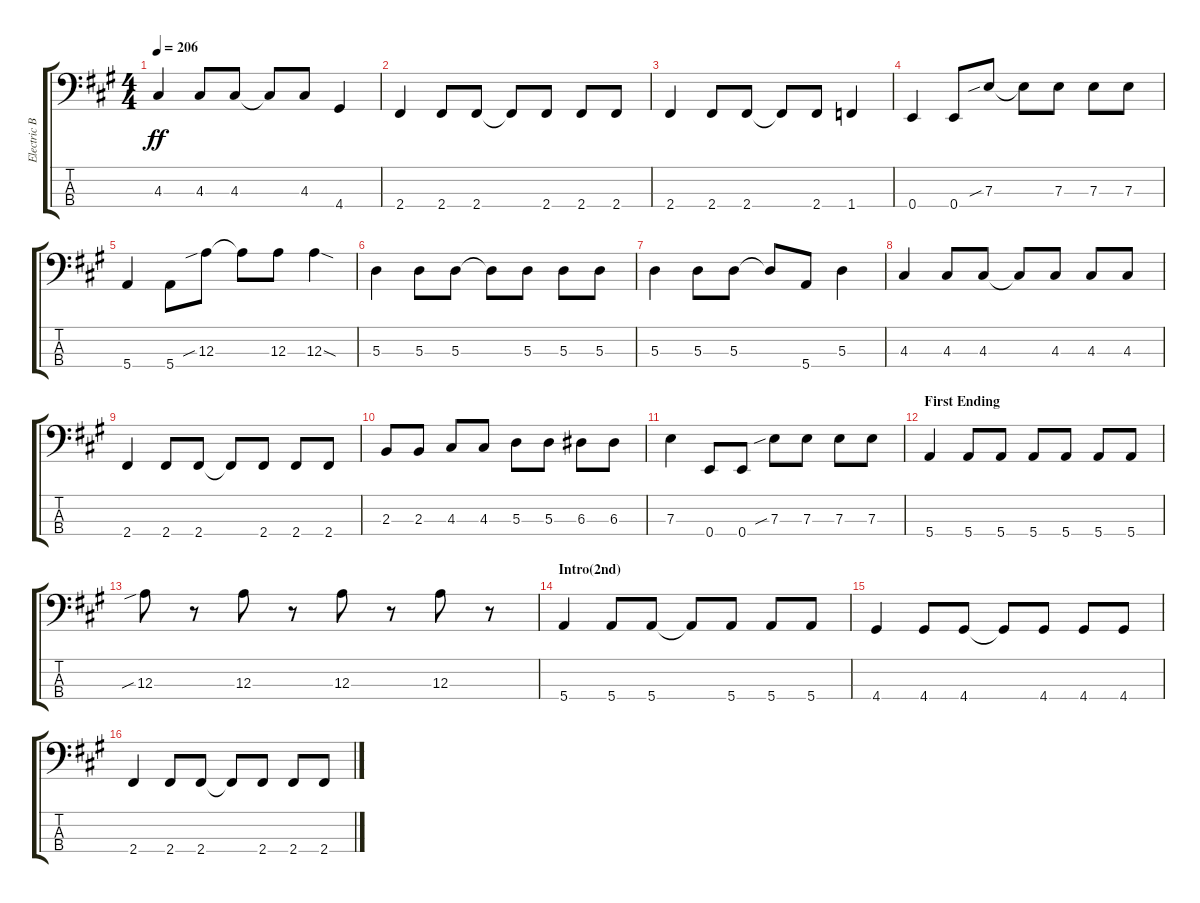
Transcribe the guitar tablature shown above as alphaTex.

\track ("Electric Bass" "Electric B") {instrument electricbassfinger}
\staff {score tabs}
\tuning (G2 D2 A1 E1) {hide}
\ts (4 4)
\tempo 206
\clef f4
\ks a
4.3.4{dy ff} 4.3.8 4.3.8 4.3{t}.8 4.3.8 4.4.4 |
2.4.4 2.4.8 2.4.8 2.4{t}.8 2.4.8 2.4.8 2.4.8 |
2.4.4 2.4.8 2.4.8 2.4{t}.8 2.4.8 1.4.4 |
0.4.4 0.4.8 7.3{sib}.8 7.3{t}.8 7.3.8 7.3.8 7.3.8 |
5.4.4 5.4.8 12.3{sib}.8 12.3{t}.8 12.3.8 12.3{sod}.4 |
5.3.4 5.3.8 5.3.8 5.3{t}.8 5.3.8 5.3.8 5.3.8 |
5.3.4 5.3.8 5.3.8 5.3{t}.8 5.4.8 5.3.4 |
4.3.4 4.3.8 4.3.8 4.3{t}.8 4.3.8 4.3.8 4.3.8 |
2.4.4 2.4.8 2.4.8 2.4{t}.8 2.4.8 2.4.8 2.4.8 |
2.3.8 2.3.8 4.3.8 4.3.8 5.3.8 5.3.8 6.3.8 6.3.8 |
7.3.4 0.4.8 0.4.8 7.3{sib}.8 7.3.8 7.3.8 7.3.8 |
\section ("" "First Ending")
5.4.4 5.4.8 5.4.8 5.4.8 5.4.8 5.4.8 5.4.8 |
12.3{sib}.8 r.8 12.3.8 r.8 12.3.8 r.8 12.3.8 r.8 |
\section ("" "Intro(2nd)")
5.4.4 5.4.8 5.4.8 5.4{t}.8 5.4.8 5.4.8 5.4.8 |
4.4.4 4.4.8 4.4.8 4.4{t}.8 4.4.8 4.4.8 4.4.8 |
2.4.4 2.4.8 2.4.8 2.4{t}.8 2.4.8 2.4.8 2.4.8
